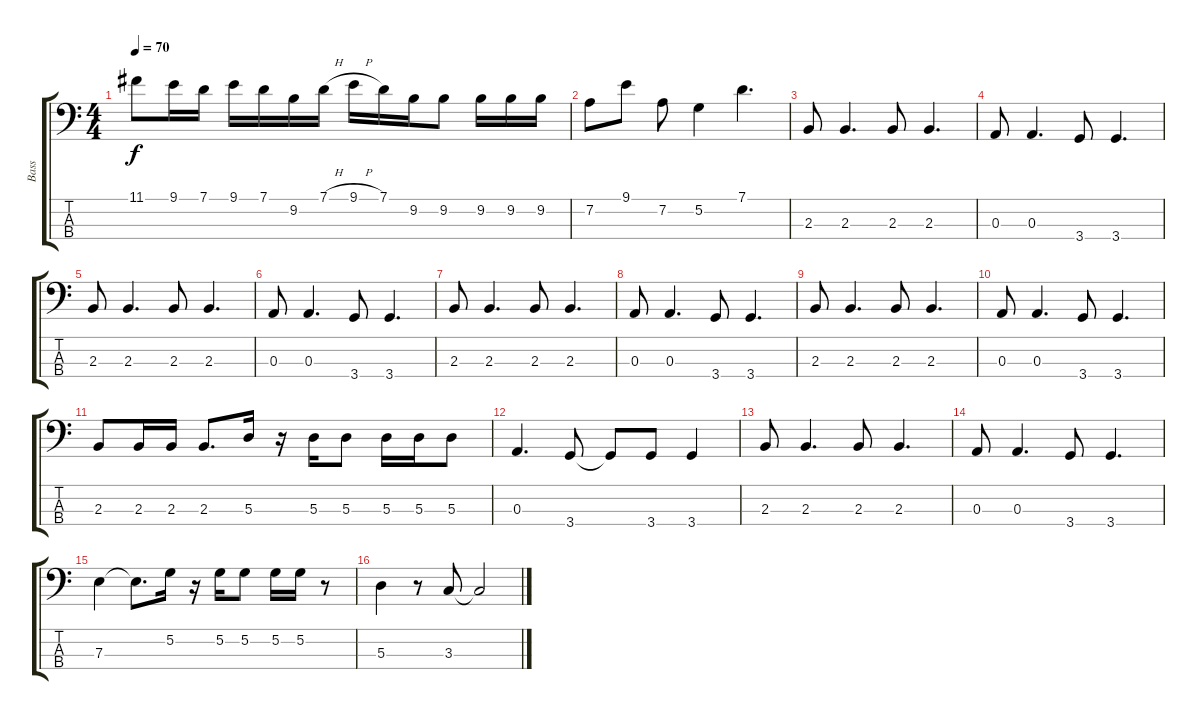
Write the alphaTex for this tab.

\track ("Bass" "Bass") {instrument electricbassfinger}
\staff {score tabs}
\tuning (G2 D2 A1 E1) {hide}
\ts (4 4)
\tempo 70
\clef f4
\ks c
11.1.8{dy f} 9.1.16 7.1.16 9.1.16 7.1.16 9.2.16 7.1{h}.16 9.1{h}.16 7.1.16 9.2.16 9.2.8 9.2.16 9.2.16 9.2.16 |
7.2.8 9.1.8 7.2.8 5.2.4 7.1.4{d} |
2.3.8 2.3.4{d} 2.3.8 2.3.4{d} |
0.3.8 0.3.4{d} 3.4.8 3.4.4{d} |
2.3.8 2.3.4{d} 2.3.8 2.3.4{d} |
0.3.8 0.3.4{d} 3.4.8 3.4.4{d} |
2.3.8 2.3.4{d} 2.3.8 2.3.4{d} |
0.3.8 0.3.4{d} 3.4.8 3.4.4{d} |
2.3.8 2.3.4{d} 2.3.8 2.3.4{d} |
0.3.8 0.3.4{d} 3.4.8 3.4.4{d} |
2.3.8 2.3.16 2.3.16 2.3.8{d} 5.3.16 r.16 5.3.16 5.3.8 5.3.16 5.3.16 5.3.8 |
0.3.4{d} 3.4.8 3.4{t}.8 3.4.8 3.4.4 |
2.3.8 2.3.4{d} 2.3.8 2.3.4{d} |
0.3.8 0.3.4{d} 3.4.8 3.4.4{d} |
7.3.4 7.3{t}.8{d} 5.2.16 r.16 5.2.16 5.2.8 5.2.16 5.2.16 r.8 |
5.3.4 r.8 3.3.8 3.3{t}.2
